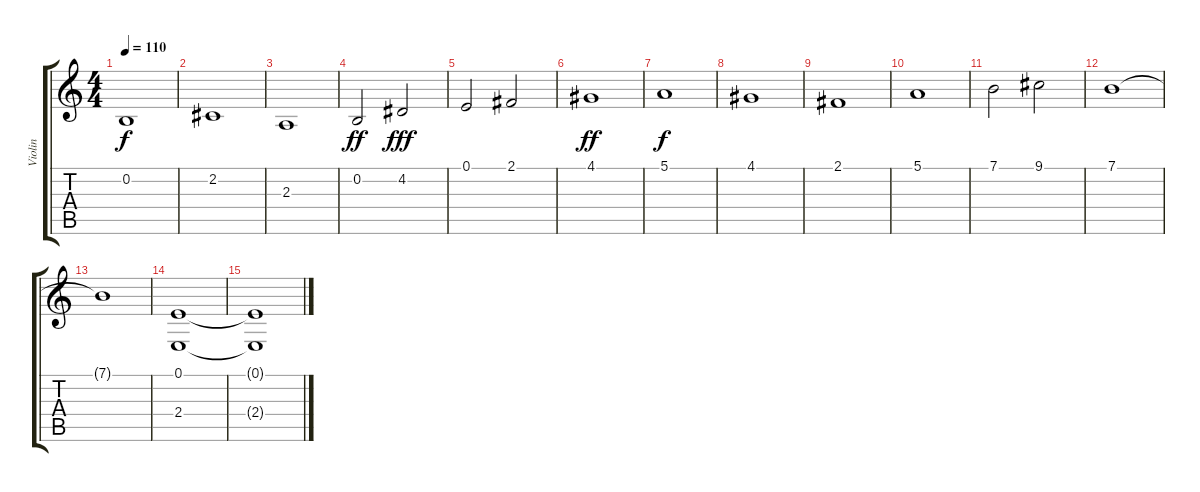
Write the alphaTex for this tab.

\track ("Violin" "Violin") {instrument stringensemble2}
\staff {score tabs}
\tuning (E4 B3 G3 D3 A2 E2) {hide}
\ts (4 4)
\tempo 110
\clef g2
\ks c
0.2.1{dy f} |
2.2.1 |
2.3.1 |
0.2.2{dy ff} 4.2.2{dy fff} |
0.1.2 2.1.2 |
4.1.1{dy ff} |
5.1.1{dy f} |
4.1.1 |
2.1.1 |
5.1.1 |
7.1.2 9.1.2 |
7.1.1 |
7.1{t}.1 |
(0.1 2.4).1{volume 0} |
(0.1{t} 2.4{t}).1
